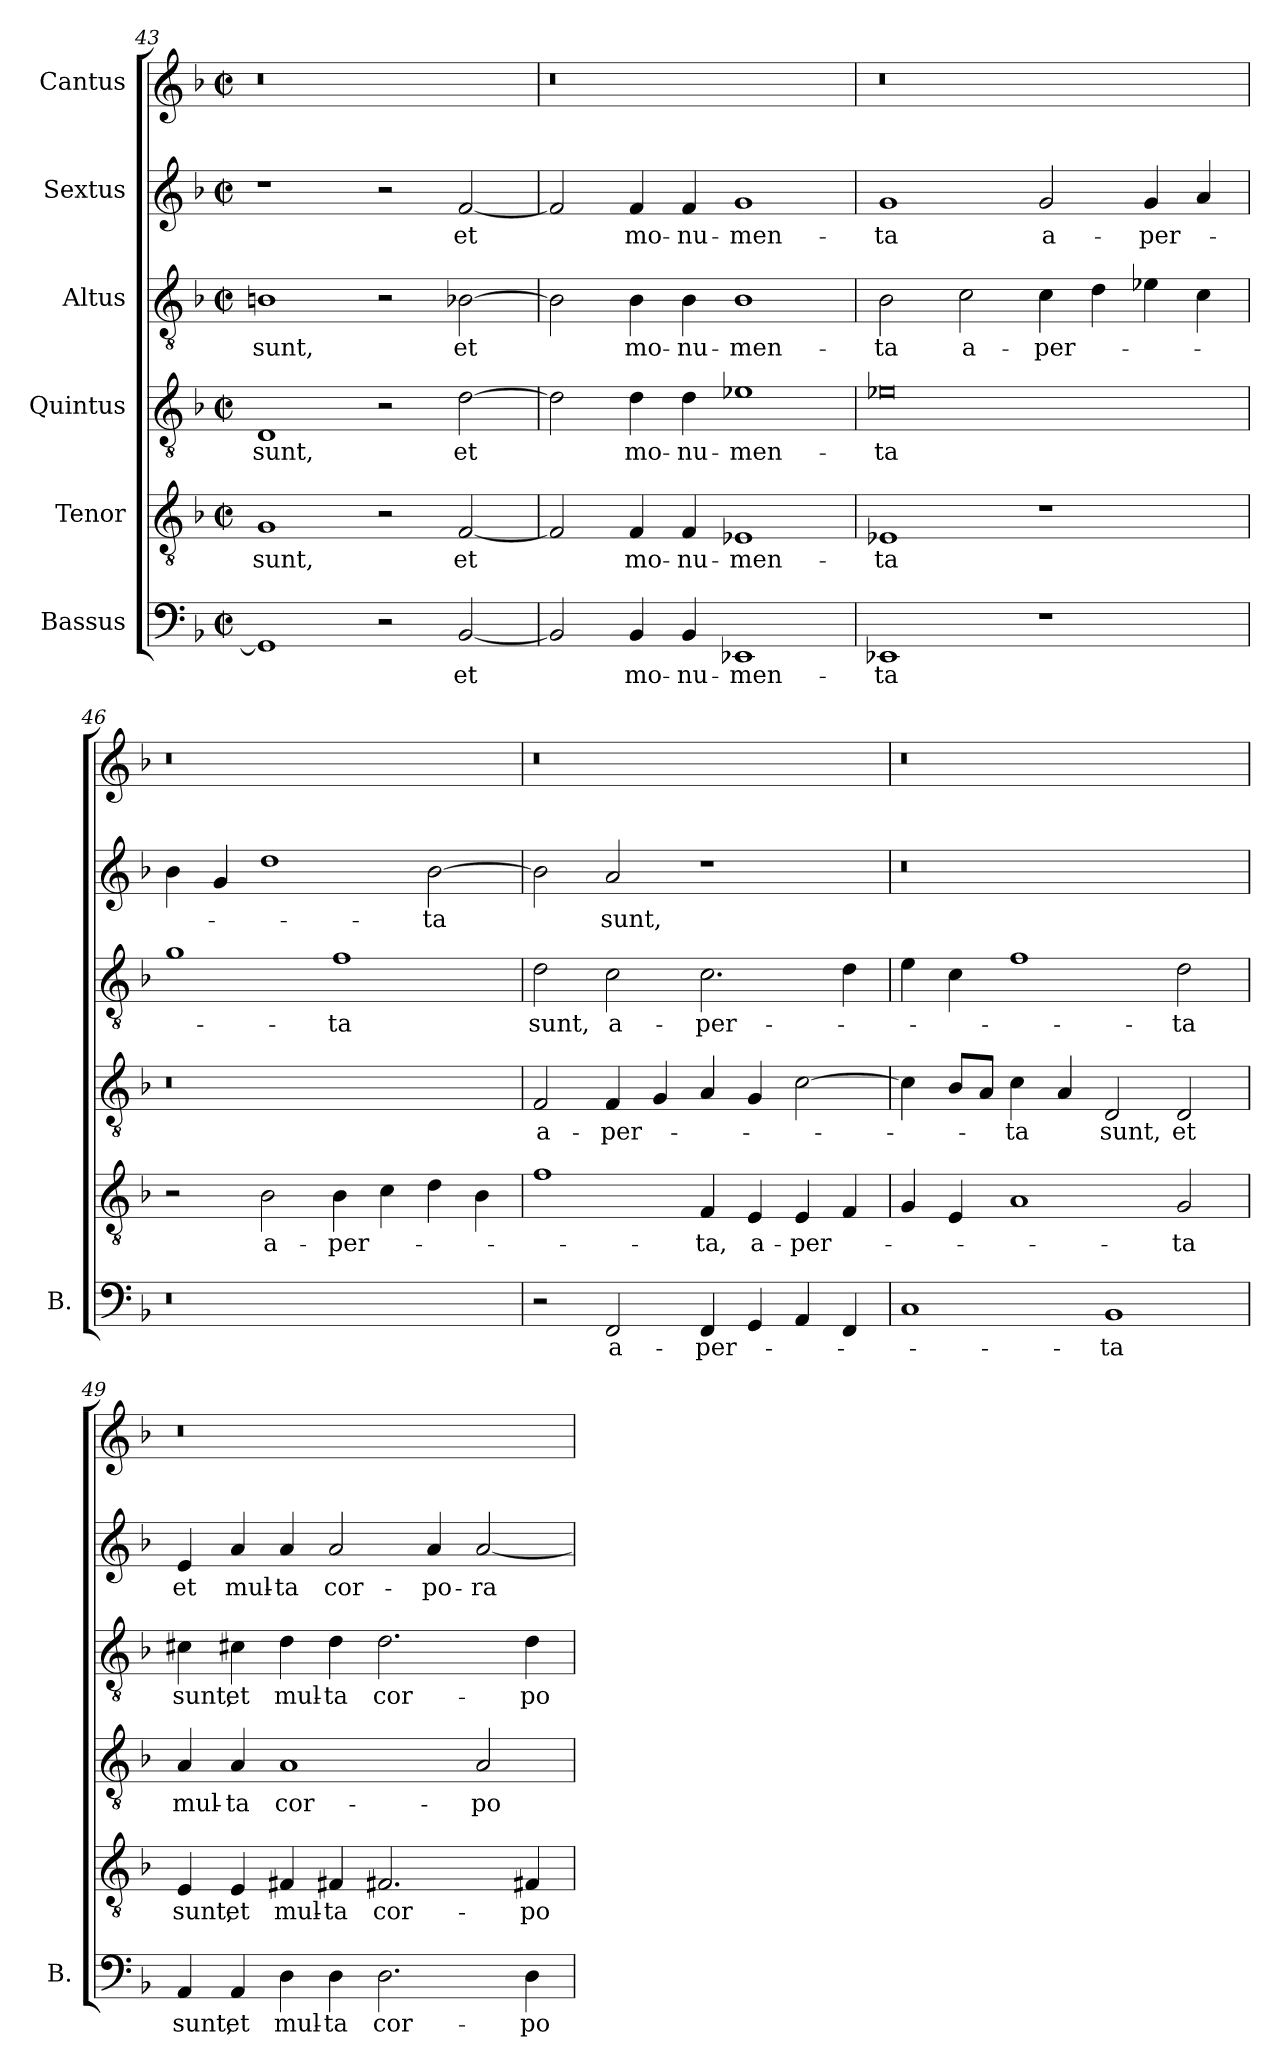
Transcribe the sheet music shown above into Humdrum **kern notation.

**kern	**text	**kern	**text	**kern	**text	**kern	**text	**kern	**text	**kern
*part6	*part6	*part5	*part5	*part4	*part4	*part3	*part3	*part2	*part2	*part1
*staff6	*staff6	*staff5	*staff5	*staff4	*staff4	*staff3	*staff3	*staff2	*staff2	*staff1
*I"Bassus	*	*I"Tenor	*	*I"Quintus	*	*I"Altus	*	*I"Sextus	*	*I"Cantus
*I'B.	*	*	*	*	*	*	*	*	*	*
*clefF4	*	*clefGv2	*	*clefGv2	*	*clefGv2	*	*clefG2	*	*clefG2
*k[b-]	*	*k[b-]	*	*k[b-]	*	*k[b-]	*	*k[b-]	*	*k[b-]
*F:	*	*F:	*	*F:	*	*F:	*	*F:	*	*F:
*M2/2	*	*M2/2	*	*M2/2	*	*M2/2	*	*M2/2	*	*M2/2
*met(c|)	*	*met(c|)	*	*met(c|)	*	*met(c|)	*	*met(c|)	*	*met(c|)
=43	=43	=43	=43	=43	=43	=43	=43	=43	=43	=43
!	!	!	!	!	!	!	!	!	!	!LO:N:vis=0
1GG/]	.	1G/	sunt,	1D/	sunt,	1Bn\	sunt,	1r	.	1r
2r	.	2r	.	2r	.	2r	.	2r	.	1ryy
[2BB-/	et	[2F/	et	[2d\	et	[2B-X\	et	[2f/	et	.
=44	=44	=44	=44	=44	=44	=44	=44	=44	=44	=44
!	!	!	!	!	!	!	!	!	!	!LO:N:vis=0
2BB-/]	.	2F/]	.	2d\]	.	2B-\]	.	2f/]	.	1r
4BB-/	mo-	4F/	mo-	4d\	mo-	4B-\	mo-	4f/	mo-	.
4BB-/	-nu-	4F/	-nu-	4d\	-nu-	4B-\	-nu-	4f/	-nu-	.
1EE-X/	-men-	1E-X/	-men-	1e-X\	-men-	1B-\	-men-	1g/	-men-	1ryy
=45	=45	=45	=45	=45	=45	=45	=45	=45	=45	=45
!	!	!	!	!	!	!	!	!	!	!LO:N:vis=0
1EE-X/	-ta	1E-X/	-ta	0e-X\	-ta	2B-\	-ta	1g/	-ta	1r
.	.	.	.	.	.	2c\	a-	.	.	.
1r	.	1r	.	.	.	4c\	-per-	2g/	a-	1ryy
.	.	.	.	.	.	4d\	.	.	.	.
.	.	.	.	.	.	4e-X\	.	4g/	-per-	.
.	.	.	.	.	.	4c\	.	4a/	.	.
=46	=46	=46	=46	=46	=46	=46	=46	=46	=46	=46
!LO:N:vis=0	!	!	!	!LO:N:vis=0	!	!	!	!	!	!LO:N:vis=0
1r	.	2r	.	1r	.	1g\	.	4b-\	.	1r
.	.	.	.	.	.	.	.	4g/	.	.
.	.	2B-\	a-	.	.	.	.	1dd\	.	.
1ryy	.	4B-\	-per-	1ryy	.	1f\	-ta	.	.	1ryy
.	.	4c\	.	.	.	.	.	.	.	.
.	.	4d\	.	.	.	.	.	[2b-\	-ta	.
.	.	4B-\	.	.	.	.	.	.	.	.
=47	=47	=47	=47	=47	=47	=47	=47	=47	=47	=47
!	!	!	!	!	!	!	!	!	!	!LO:N:vis=0
2r	.	1f\	.	2F/	a-	2d\	sunt,	2b-\]	.	1r
2FF/	a-	.	.	4F/	-per-	2c\	a-	2a/	sunt,	.
.	.	.	.	4G/	.	.	.	.	.	.
4FF/	-per-	4F/	-ta,	4A/	.	2.c\	-per-	1r	.	1ryy
4GG/	.	4E/	a-	4G/	.	.	.	.	.	.
4AA/	.	4E/	-per-	[2c\	.	.	.	.	.	.
4FF/	.	4F/	.	.	.	4d\	.	.	.	.
=48	=48	=48	=48	=48	=48	=48	=48	=48	=48	=48
!	!	!	!	!	!	!	!	!LO:N:vis=0	!	!LO:N:vis=0
1C/	.	4G/	.	4c\]	.	4e\	.	1r	.	1r
.	.	4E/	.	8B-/L	.	4c\	.	.	.	.
.	.	.	.	8A/J	.	.	.	.	.	.
.	.	1A/	.	4c\	-ta	1f\	.	.	.	.
.	.	.	.	4A/	.	.	.	.	.	.
1BB-/	-ta	.	.	2D/	sunt,	.	.	1ryy	.	1ryy
.	.	2G/	-ta	2D/	et	2d\	-ta	.	.	.
=49	=49	=49	=49	=49	=49	=49	=49	=49	=49	=49
!	!	!	!	!	!	!	!	!	!	!LO:N:vis=0
4AA/	sunt,	4E/	sunt,	4A/	mul-	4c#X\	sunt,	4e/	et	1r
4AA/	et	4E/	et	4A/	-ta	4c#X\	et	4a/	mul-	.
4D\	mul-	4F#X/	mul-	1A/	cor-	4d\	mul-	4a/	-ta	.
4D\	-ta	4F#X/	-ta	.	.	4d\	-ta	2a/	cor-	.
2.D\	cor-	2.F#X/	cor-	.	.	2.d\	cor-	.	.	1ryy
.	.	.	.	.	.	.	.	4a/	-po-	.
.	.	.	.	2A/	-po-	.	.	[2a/	-ra	.
4D\	-po-	4F#X/	-po-	.	.	4d\	-po-	.	.	.
=	=	=	=	=	=	=	=	=	=	=
*-	*-	*-	*-	*-	*-	*-	*-	*-	*-	*-
